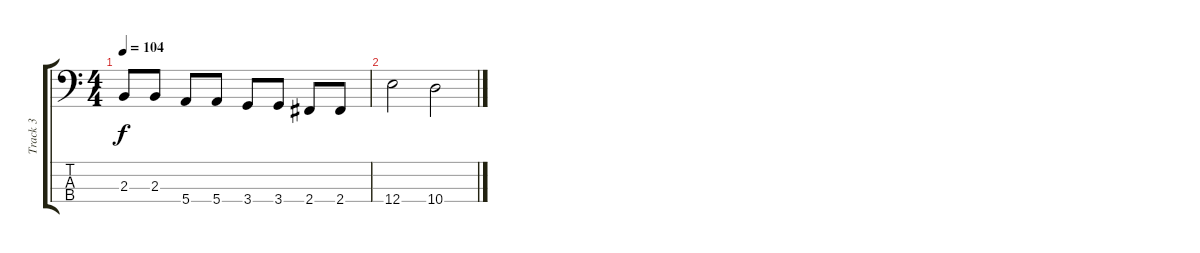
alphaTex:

\track ("Track 3" "Track 3") {instrument electricbassfinger}
\staff {score tabs}
\tuning (G2 D2 A1 E1) {hide}
\ts (4 4)
\tempo 104
\clef f4
\ks c
2.3.8{dy f} 2.3.8 5.4.8 5.4.8 3.4.8 3.4.8 2.4.8 2.4.8 |
12.4.2 10.4.2
